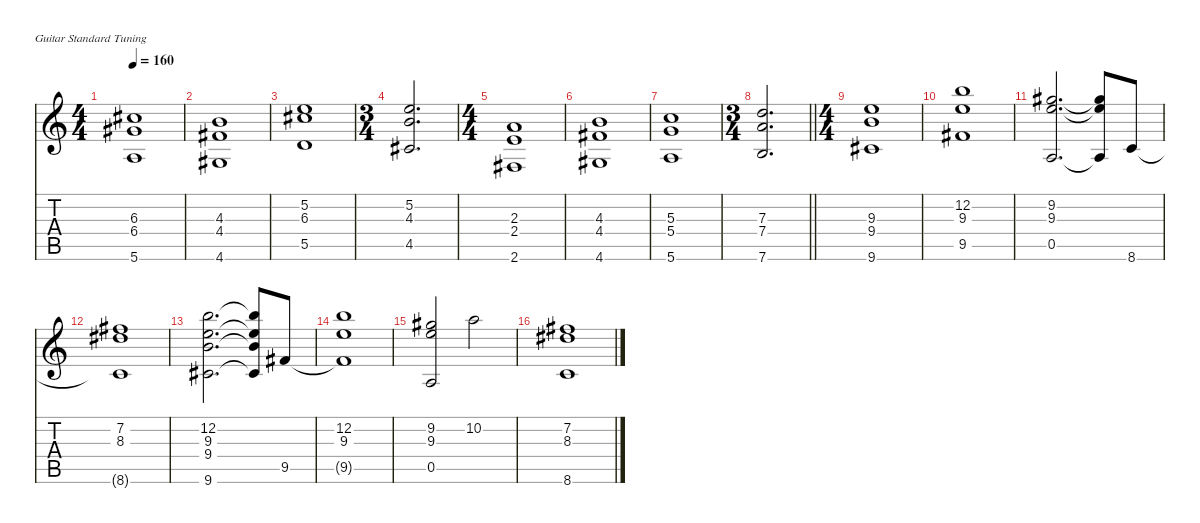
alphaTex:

\defaultSystemsLayout 4
\hideDynamics
\bracketExtendMode nobrackets
\singleTrackTrackNamePolicy hidden
\multiTrackTrackNamePolicy hidden
\firstSystemTrackNameMode fullname
\otherSystemsTrackNameOrientation horizontal
\track ("Guitar 2" "el.guit.") {instrument electricguitarclean}
\staff {score tabs}
\tuning (E4 B3 G3 D3 A2 E2)
\ts (4 4)
\beaming (8 2 2 2 2)
\tempo 160
\clef g2
\ks c
(6.3{acc #} 6.4{acc #} 5.6).1{dy f beam Up} |
(4.3 4.4{acc #} 4.6{acc #}).1{beam Up} |
(5.2 6.3{acc #} 5.5).1{beam Up} |
\ts (3 4)
\beaming (8 3 1 1 1)
(5.2 4.3 4.5{acc #}).2{d beam Up} |
\ts (4 4)
\beaming (8 2 2 2 2)
(2.3 2.4 2.6{acc #}).1{beam Up} |
(4.3 4.4{acc #} 4.6{acc #}).1{beam Up} |
(5.3 5.4 5.6).1{beam Up} |
\ts (3 4)
\beaming (8 3 1 1 1)
\barLineRight lightlight
(7.3 7.4 7.6).2{d beam Up} |
\ts (4 4)
\beaming (8 2 2 2 2)
(9.3 9.4 9.6{acc #}).1{beam Up} |
(12.2 9.3 9.5{acc #}).1{beam Down} |
(9.2{acc #} 9.3 0.5).2{d beam Up} (9.2{t acc #} 9.3{t} 0.5{t}).8{beam Up} 8.6.8{beam Up} |
(7.2{acc #} 8.3{acc #} 8.6{t}).1{beam Up} |
(12.2 9.3 9.4 9.6{acc #}).2{d beam Down} (12.2{t} 9.3{t} 9.4{t} 9.6{t acc #}).8{beam Up} 9.5{acc #}.8{beam Up} |
(12.2 9.3 9.5{t acc #}).1{beam Down} |
(9.2{acc #} 9.3 0.5).2{beam Up} 10.2.2{beam Down} |
(7.2{acc #} 8.3{acc #} 8.6).1{beam Up}
